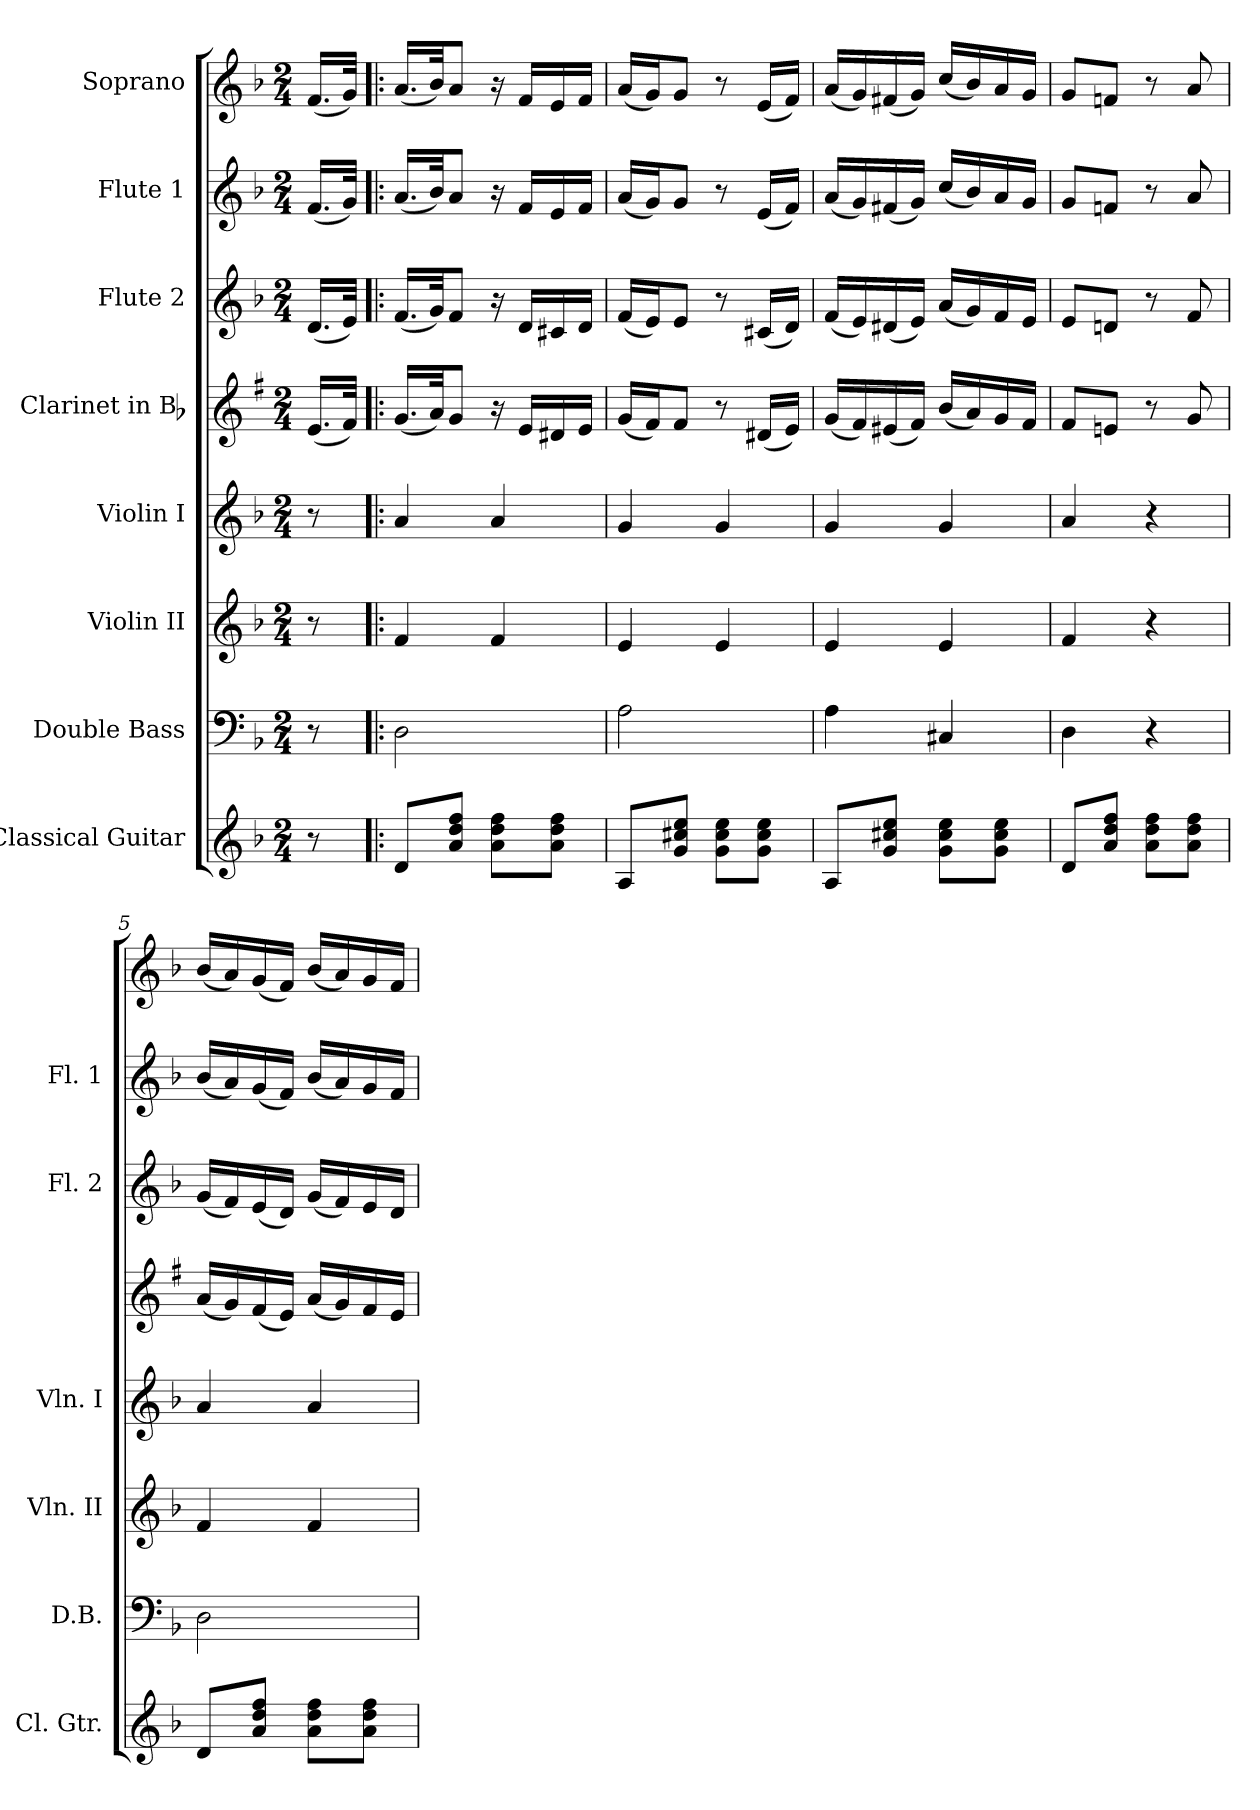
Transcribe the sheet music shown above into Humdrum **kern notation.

**kern	**kern	**kern	**kern	**kern	**kern	**kern	**kern
*part8	*part7	*part6	*part5	*part4	*part3	*part2	*part1
*staff8	*staff7	*staff6	*staff5	*staff4	*staff3	*staff2	*staff1
*I"Classical Guitar	*I"Double Bass	*I"Violin II	*I"Violin I	*I"Clarinet in Bb	*I"Flute 2	*I"Flute 1	*I"Soprano
*I'Cl. Gtr.	*I'D.B.	*I'Vln. II	*I'Vln. I	*	*I'Fl. 2	*I'Fl. 1	*
*clefG2	*clefF4	*clefG2	*clefG2	*clefG2	*clefG2	*clefG2	*clefG2
*ITrd7c12	*ITrd7c12	*	*	*ITrd1c2	*	*	*ITrd-7c-12
*k[b-]	*k[b-]	*k[b-]	*k[b-]	*k[b-]	*k[b-]	*k[b-]	*k[b-]
*d:	*d:	*d:	*d:	*d:	*d:	*d:	*d:
*M2/4	*M2/4	*M2/4	*M2/4	*M2/4	*M2/4	*M2/4	*M2/4
=	=	=	=	=	=	=	=
8r	8r	8r	8r	(<16.d/LL	(<16.d/LL	(<16.f/LL	(<16.ff/LL
.	.	.	.	32e/JJk)	32e/JJk)	32g/JJk)	32gg/JJk)
=1!|:	=1!|:	=1!|:	=1!|:	=1!|:	=1!|:	=1!|:	=1!|:
8D/L	2DD\	4f/	4a/	(<16.f/LL	(<16.f/LL	(<16.a/LL	(<16.aa/LL
.	.	.	.	32g/Jk)	32g/Jk)	32b-/Jk)	32bb-/Jk)
8A/ 8d/ 8f/J	.	.	.	8f/J	8f/J	8a/J	8aa/J
8A\ 8d\ 8f\L	.	4f/	4a/	16r	16r	16r	16r
.	.	.	.	16d/LL	16d/LL	16f/LL	16ff/LL
8A\ 8d\ 8f\J	.	.	.	16c#X/	16c#X/	16e/	16ee/
.	.	.	.	16d/JJ	16d/JJ	16f/JJ	16ff/JJ
=2	=2	=2	=2	=2	=2	=2	=2
8AA/L	2AA\	4e/	4g/	(<16f/LL	(<16f/LL	(<16a/LL	(<16aa/LL
.	.	.	.	16e/J)	16e/J)	16g/J)	16gg/J)
8G/ 8c#X/ 8e/J	.	.	.	8e/J	8e/J	8g/J	8gg/J
8G\ 8c#\ 8e\L	.	4e/	4g/	8r	8r	8r	8r
8G\ 8c#\ 8e\J	.	.	.	(<16c#X/LL	(<16c#X/LL	(<16e/LL	(<16ee/LL
.	.	.	.	16d/JJ)	16d/JJ)	16f/JJ)	16ff/JJ)
!!LO:PB:g=z
=3	=3	=3	=3	=3	=3	=3	=3
8AA/L	4AA\	4e/	4g/	(<16f/LL	(<16f/LL	(<16a/LL	(<16aa/LL
.	.	.	.	16e/)	16e/)	16g/)	16gg/)
8G/ 8c#X/ 8e/J	.	.	.	(<16d#X/	(<16d#X/	(<16f#X/	(<16ff#X/
.	.	.	.	16e/JJ)	16e/JJ)	16g/JJ)	16gg/JJ)
8G\ 8c#\ 8e\L	4CC#X/	4e/	4g/	(<16a/LL	(<16a/LL	(<16cc/LL	(<16ccc/LL
.	.	.	.	16g/)	16g/)	16b-/)	16bb-/)
8G\ 8c#\ 8e\J	.	.	.	16f/	16f/	16a/	16aa/
.	.	.	.	16e/JJ	16e/JJ	16g/JJ	16gg/JJ
=4	=4	=4	=4	=4	=4	=4	=4
8D/L	4DD\	4f/	4a/	8e/L	8e/L	8g/L	8gg/L
8A/ 8d/ 8f/J	.	.	.	8dn/J	8dni/J	8fni/J	8ffni/J
8A\ 8d\ 8f\L	4r	4r	4r	8r	8r	8r	8r
8A\ 8d\ 8f\J	.	.	.	8f/	8f/	8a/	8aa/
=5	=5	=5	=5	=5	=5	=5	=5
8D/L	2DD\	4f/	4a/	(<16g/LL	(<16g/LL	(<16b-/LL	(<16bb-/LL
.	.	.	.	16f/)	16f/)	16a/)	16aa/)
8A/ 8d/ 8f/J	.	.	.	(<16e/	(<16e/	(<16g/	(<16gg/
.	.	.	.	16d/JJ)	16d/JJ)	16f/JJ)	16ff/JJ)
8A\ 8d\ 8f\L	.	4f/	4a/	(<16g/LL	(<16g/LL	(<16b-/LL	(<16bb-/LL
.	.	.	.	16f/)	16f/)	16a/)	16aa/)
8A\ 8d\ 8f\J	.	.	.	16e/	16e/	16g/	16gg/
.	.	.	.	16d/JJ	16d/JJ	16f/JJ	16ff/JJ
=	=	=	=	=	=	=	=
*-	*-	*-	*-	*-	*-	*-	*-
